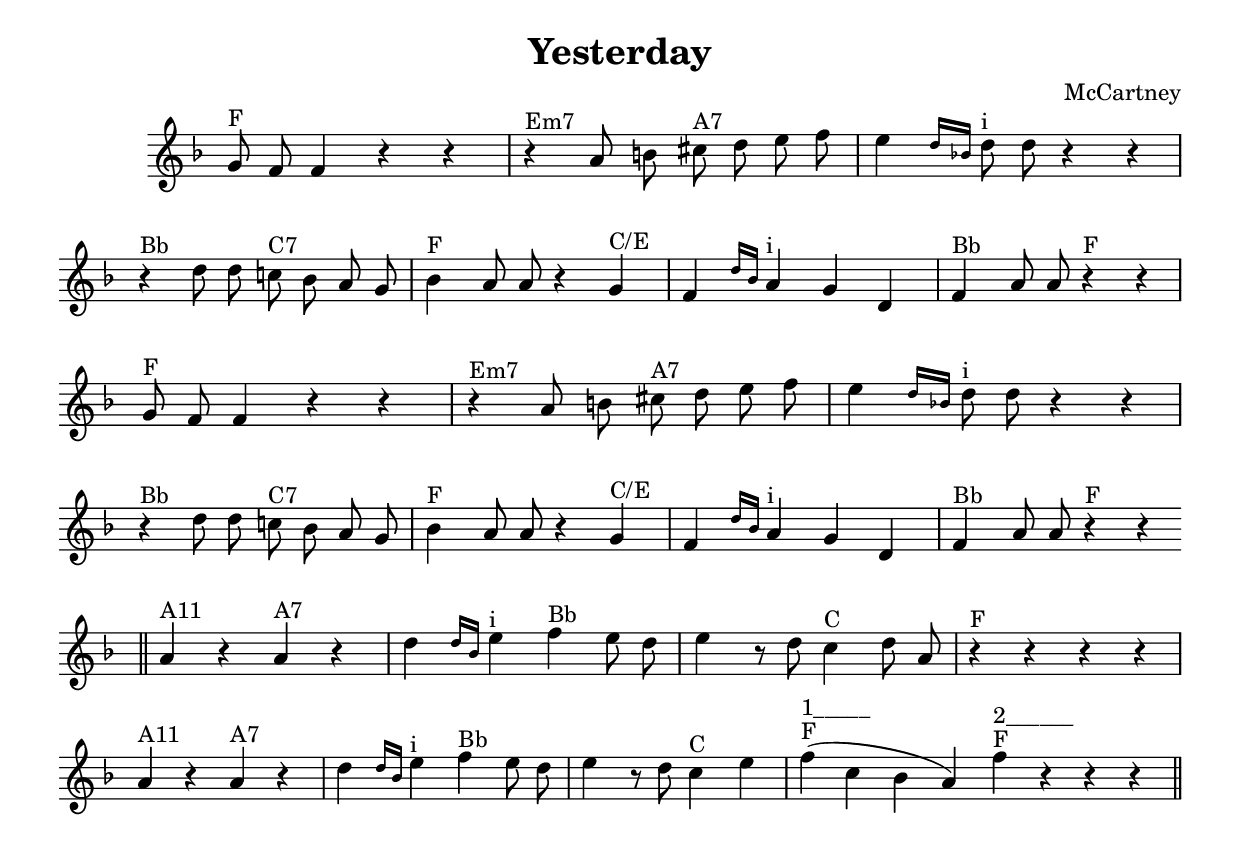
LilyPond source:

#(ly:set-option 'midi-extension "mid")
\version "2.12.3"
\include "english.ly"
\header{
title = "Yesterday"
composer = "McCartney"
}
%{

%}
melody = {
\once \override Staff.TimeSignature #'stencil = ##f
\clef treble
\key c \major
\autoBeamOn
\cadenzaOn


 d'8^"F" c'8 c'4 r4 r4 \bar "|"  r4^"Em7" e'8 fs'8 gs'8^"A7" a'8 b'8 c''8 \bar "|"  b'4 \grace {a'16[ f'16]}a'8^"i" a'8 r4 r4 \bar "|"  \break
\grace s64 r4^"Bb" a'8 a'8 g'8^"C7" f'8 e'8 d'8 \bar "|"  f'4^"F" e'8 e'8 r4 d'4^"C/E" \bar "|"  c'4 \grace {a'16[ f'16]}e'4^"i" d'4 a4 \bar "|"  c'4^"Bb" e'8 e'8 r4^"F" r4 \bar "|"  \break
\grace s64 d'8^"F" c'8 c'4 r4 r4 \bar "|"  r4^"Em7" e'8 fs'8 gs'8^"A7" a'8 b'8 c''8 \bar "|"  b'4 \grace {a'16[ f'16]}a'8^"i" a'8 r4 r4 \bar "|"  \break
\grace s64 r4^"Bb" a'8 a'8 g'8^"C7" f'8 e'8 d'8 \bar "|"  f'4^"F" e'8 e'8 r4 d'4^"C/E" \bar "|"  c'4 \grace {a'16[ f'16]}e'4^"i" d'4 a4 \bar "|"  c'4^"Bb" e'8 e'8 r4^"F" r4 \bar ":|"  \break
\grace s64 \bar "||"   e'4^"A11" r4 e'4^"A7" r4 \bar "|"  a'4 \grace {a'16[ f'16]}b'4^"i" c''4^"Bb" b'8 a'8 \bar "|"  b'4 r8 a'8 g'4^"C" a'8 e'8 \bar "|"  r4^"F" r4 r4 r4 \bar "|"  \break
\grace s64 e'4^"A11" r4 e'4^"A7" r4 \bar "|"  a'4 \grace {a'16[ f'16]}b'4^"i" c''4^"Bb" b'8 a'8 \bar "|"  b'4 r8 a'8 g'4^"C" b'4 \bar "|"  c''4(^"F"^"1_____" g'4 f'4 e'4) \bar ":|"  c''4^"F"^"2______" r4 r4 r4 \bar "||"   \break

}


text = \lyricmode {
                                                                                      
}

\score{
\transpose c' f'
<<
\new Voice = "one" {
\melody
}
\new Lyrics \lyricsto "one" \text
>>
\layout {
\context {
\Score
\remove "Bar_number_engraver"
}
}
\midi {
\context {
\Score
tempoWholesPerMinute = #(ly:make-moment 200 4)
}
}
}